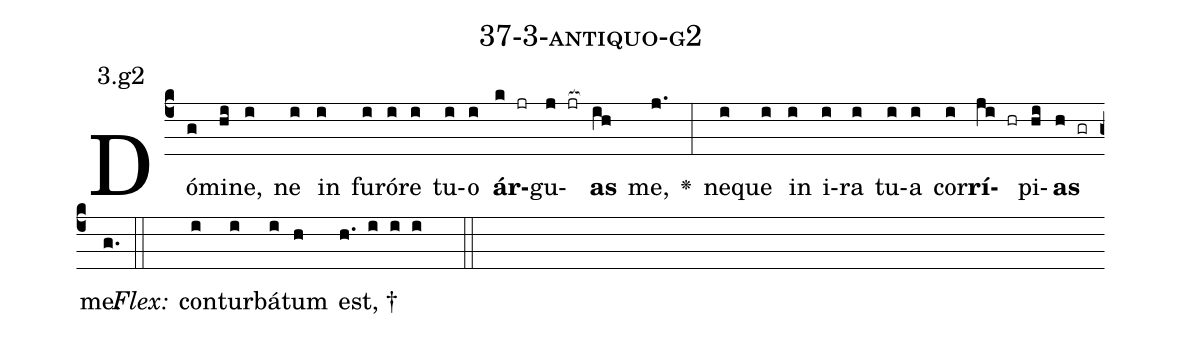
name: 37-3-antiquo-g2;
annotation: 3.g2;
%%
(c4)Dó(g)mi(hi)ne,(i) ne(i) in(i) fu(i)ró(i)re(i) tu(i)o(i) <b>ár</b>(k jr)gu(j jr[ocb:1{])<b>as</b>(ih[ocb:0}]) me,(j.) <v>\greheightstar</v>(:) ne(i)que(i) in(i) i(i)ra(i) tu(i)a(i) cor(i)<b>rí</b>(ji hr)pi(hi)<b>as</b>(h gr) me.(g.) (::)
<i>Flex:</i>()  con(i)tur(i)bá(i)tum(h) est, †(h. i i i  ::)

%E(i) u(i) o(ji) u(hi) a(h) e.(g.) (::)
